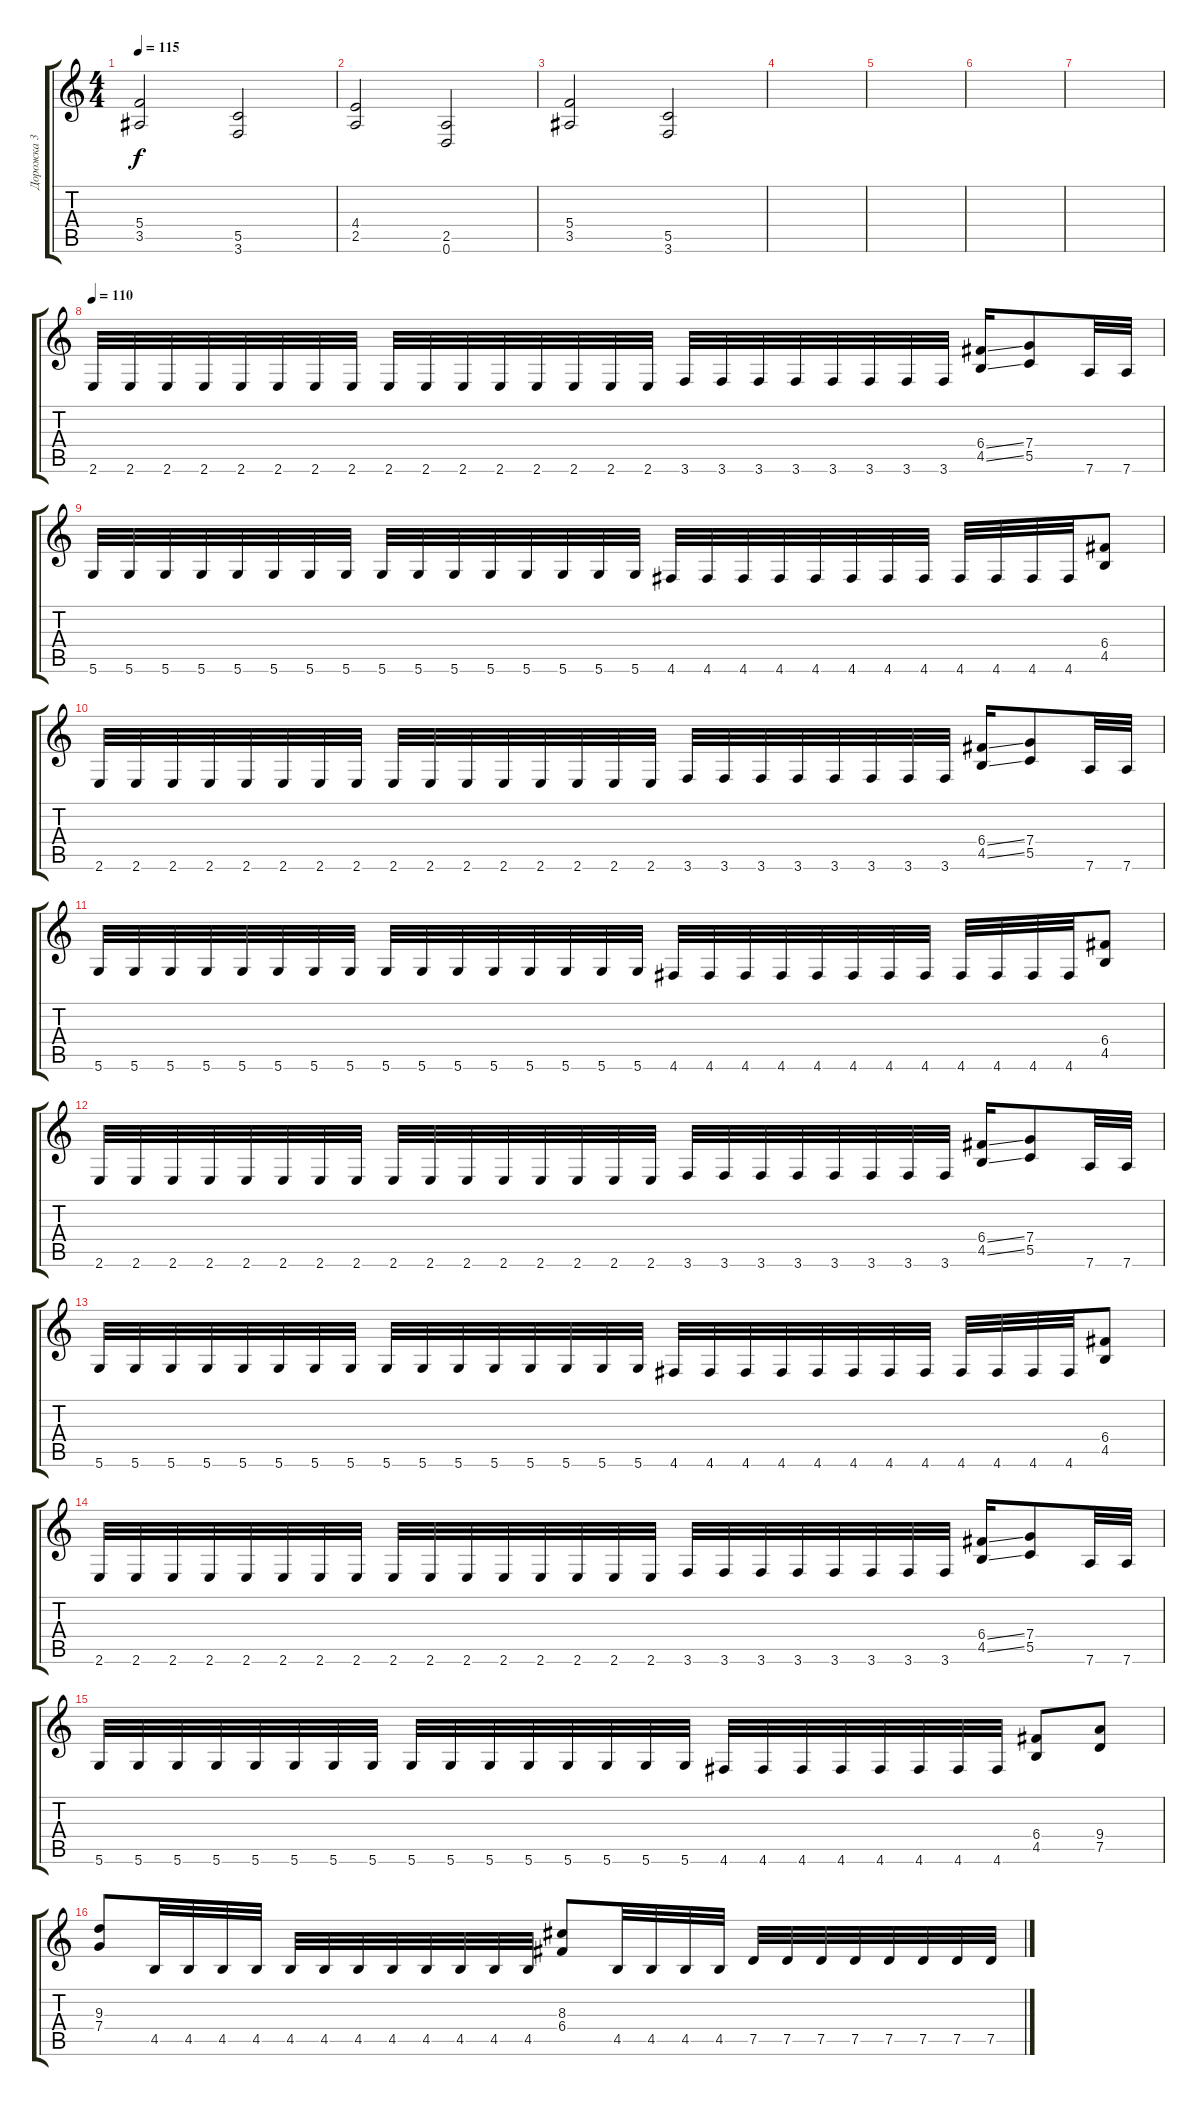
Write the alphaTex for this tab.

\track ("Дорожка 3" "Дорожка 3") {instrument overdrivenguitar}
\staff {score tabs}
\tuning (D4 A3 F3 C3 G2 D2) {hide}
\ts (4 4)
\tempo 115
\clef g2
\ks c
(5.4 3.5).2{dy f} (5.5 3.6).2 |
(4.4 2.5).2 (2.5 0.6).2 |
(5.4 3.5).2 (5.5 3.6).2 |
|
|
|
|
\tempo 110
2.6.32 2.6.32 2.6.32 2.6.32 2.6.32 2.6.32 2.6.32 2.6.32 2.6.32 2.6.32 2.6.32 2.6.32 2.6.32 2.6.32 2.6.32 2.6.32 3.6.32 3.6.32 3.6.32 3.6.32 3.6.32 3.6.32 3.6.32 3.6.32 (6.4{ss} 4.5{ss}).16 (7.4 5.5).8 7.6.32 7.6.32 |
5.6.32 5.6.32 5.6.32 5.6.32 5.6.32 5.6.32 5.6.32 5.6.32 5.6.32 5.6.32 5.6.32 5.6.32 5.6.32 5.6.32 5.6.32 5.6.32 4.6.32 4.6.32 4.6.32 4.6.32 4.6.32 4.6.32 4.6.32 4.6.32 4.6.32 4.6.32 4.6.32 4.6.32 (6.4 4.5).8 |
2.6.32 2.6.32 2.6.32 2.6.32 2.6.32 2.6.32 2.6.32 2.6.32 2.6.32 2.6.32 2.6.32 2.6.32 2.6.32 2.6.32 2.6.32 2.6.32 3.6.32 3.6.32 3.6.32 3.6.32 3.6.32 3.6.32 3.6.32 3.6.32 (6.4{ss} 4.5{ss}).16 (7.4 5.5).8 7.6.32 7.6.32 |
5.6.32 5.6.32 5.6.32 5.6.32 5.6.32 5.6.32 5.6.32 5.6.32 5.6.32 5.6.32 5.6.32 5.6.32 5.6.32 5.6.32 5.6.32 5.6.32 4.6.32 4.6.32 4.6.32 4.6.32 4.6.32 4.6.32 4.6.32 4.6.32 4.6.32 4.6.32 4.6.32 4.6.32 (6.4 4.5).8 |
2.6.32 2.6.32 2.6.32 2.6.32 2.6.32 2.6.32 2.6.32 2.6.32 2.6.32 2.6.32 2.6.32 2.6.32 2.6.32 2.6.32 2.6.32 2.6.32 3.6.32 3.6.32 3.6.32 3.6.32 3.6.32 3.6.32 3.6.32 3.6.32 (6.4{ss} 4.5{ss}).16 (7.4 5.5).8 7.6.32 7.6.32 |
5.6.32 5.6.32 5.6.32 5.6.32 5.6.32 5.6.32 5.6.32 5.6.32 5.6.32 5.6.32 5.6.32 5.6.32 5.6.32 5.6.32 5.6.32 5.6.32 4.6.32 4.6.32 4.6.32 4.6.32 4.6.32 4.6.32 4.6.32 4.6.32 4.6.32 4.6.32 4.6.32 4.6.32 (6.4 4.5).8 |
2.6.32 2.6.32 2.6.32 2.6.32 2.6.32 2.6.32 2.6.32 2.6.32 2.6.32 2.6.32 2.6.32 2.6.32 2.6.32 2.6.32 2.6.32 2.6.32 3.6.32 3.6.32 3.6.32 3.6.32 3.6.32 3.6.32 3.6.32 3.6.32 (6.4{ss} 4.5{ss}).16 (7.4 5.5).8 7.6.32 7.6.32 |
5.6.32 5.6.32 5.6.32 5.6.32 5.6.32 5.6.32 5.6.32 5.6.32 5.6.32 5.6.32 5.6.32 5.6.32 5.6.32 5.6.32 5.6.32 5.6.32 4.6.32 4.6.32 4.6.32 4.6.32 4.6.32 4.6.32 4.6.32 4.6.32 (6.4 4.5).8 (9.4 7.5).8 |
(9.3 7.4).8 4.5.32 4.5.32 4.5.32 4.5.32 4.5.32 4.5.32 4.5.32 4.5.32 4.5.32 4.5.32 4.5.32 4.5.32 (8.3 6.4).8 4.5.32 4.5.32 4.5.32 4.5.32 7.5.32 7.5.32 7.5.32 7.5.32 7.5.32 7.5.32 7.5.32 7.5.32
